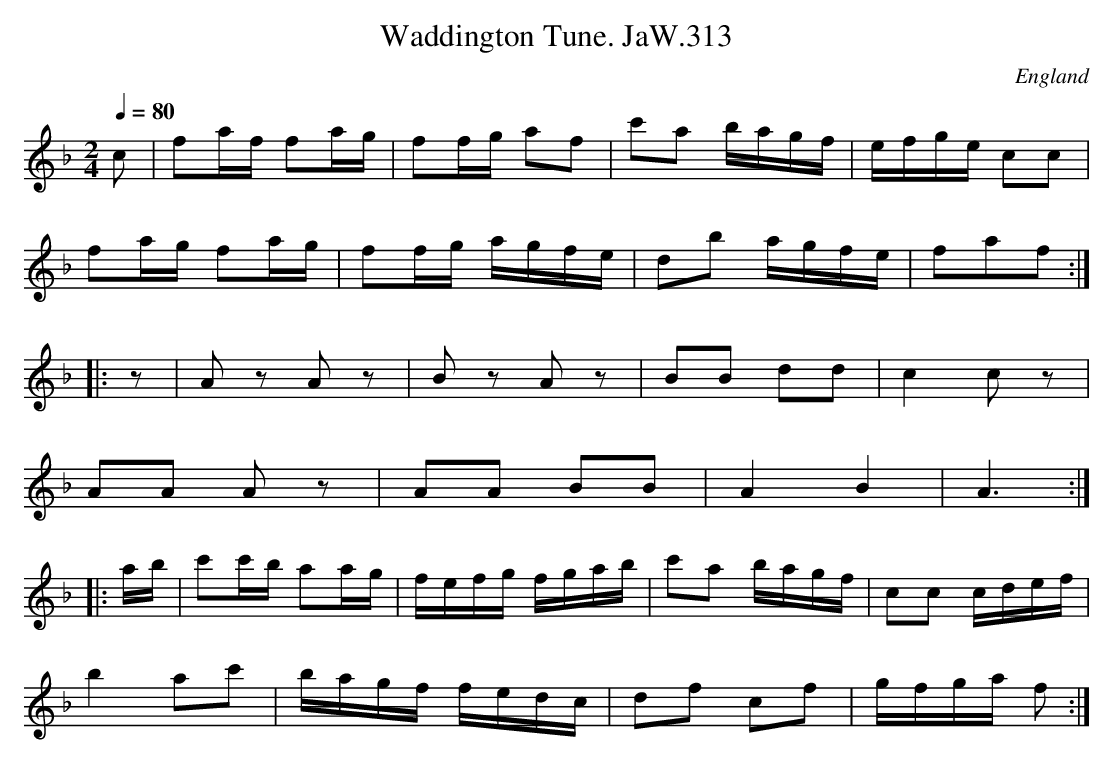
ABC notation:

X:1
T:Waddington Tune. JaW.313
L:1/8
M:2/4
O:England
Q:1/4=80
K:F
c|fa/f/ fa/g/|ff/g/ af|c'a b/a/g/f/|e/f/g/e/ cc|!
fa/g/ fa/g/|ff/g/ a/g/f/e/|db a/g/f/e/|faf:|!
|:z|Az Az|Bz Az|BB dd|c2cz|!
AA Az|AA BB|A2B2|A3:|!
|:a/b/|c'c'/b/ aa/g/|f/e/f/g/ f/g/a/b/|\
c'a b/a/g/f/|cc c/d/e/f/|!
b2ac'|b/a/g/f/ f/e/d/c/|df cf|g/f/g/a/ f :|
